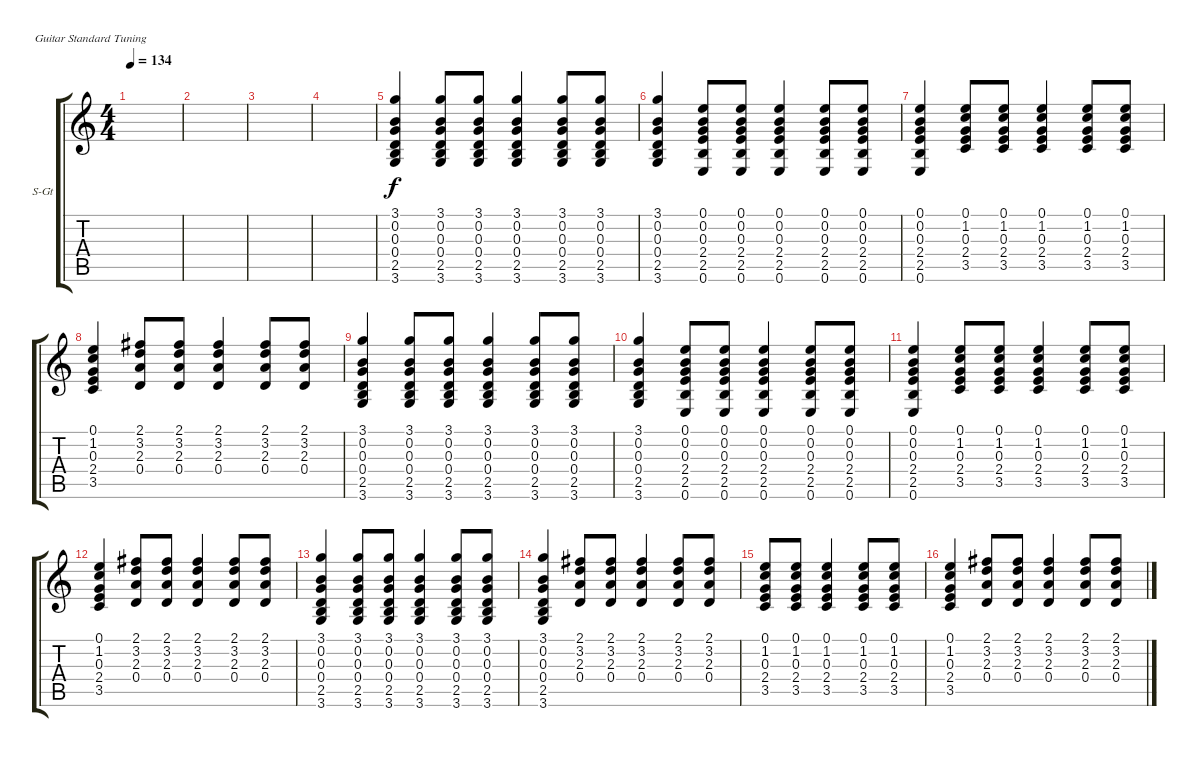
\defaultSystemsLayout 4
\bracketExtendMode groupsimilarinstruments
\firstSystemTrackNameOrientation horizontal
\otherSystemsTrackNameOrientation horizontal
\track ("Acustica" "S-Gt") {instrument acousticguitarsteel}
\staff {score tabs}
\tuning (E4 B3 G3 D3 A2 E2)
\ts (4 4)
\tempo 134
\clef g2
\scale
0.485477
\ks c
|
\scale
0.257261 |
\scale
0.257261 |
\scale
0.333333 |
\scale
0.333333 (3.1 0.2 0.3 0.4 2.5 3.6).4 (3.1 0.2 0.3 0.4 2.5 3.6).8 (3.1 0.2 0.3 0.4 2.5 3.6).8 (3.1 0.2 0.3 0.4 2.5 3.6).4 (3.1 0.2 0.3 0.4 2.5 3.6).8 (3.1 0.2 0.3 0.4 2.5 3.6).8 |
\scale
0.333333 (3.1 0.2 0.3 0.4 2.5 3.6).4 (0.1 0.2 0.3 2.4 2.5 0.6).8 (0.1 0.2 0.3 2.4 2.5 0.6).8 (0.1 0.2 0.3 2.4 2.5 0.6).4 (0.1 0.2 0.3 2.4 2.5 0.6).8 (0.1 0.2 0.3 2.4 2.5 0.6).8 |
\scale
0.333333 (0.1 0.2 0.3 2.4 2.5 0.6).4 (0.1 1.2 0.3 2.4 3.5).8 (0.1 1.2 0.3 2.4 3.5).8 (0.1 1.2 0.3 2.4 3.5).4 (0.1 1.2 0.3 2.4 3.5).8 (0.1 1.2 0.3 2.4 3.5).8 |
\scale
0.333333 (0.1 1.2 0.3 2.4 3.5).4 (2.1 3.2 2.3 0.4).8 (2.1 3.2 2.3 0.4).8 (2.1 3.2 2.3 0.4).4 (2.1 3.2 2.3 0.4).8 (2.1 3.2 2.3 0.4).8 |
\scale
0.333333 (3.1 0.2 0.3 0.4 2.5 3.6).4 (3.1 0.2 0.3 0.4 2.5 3.6).8 (3.1 0.2 0.3 0.4 2.5 3.6).8 (3.1 0.2 0.3 0.4 2.5 3.6).4 (3.1 0.2 0.3 0.4 2.5 3.6).8 (3.1 0.2 0.3 0.4 2.5 3.6).8 |
\scale
0.333333 (3.1 0.2 0.3 0.4 2.5 3.6).4 (0.1 0.2 0.3 2.4 2.5 0.6).8 (0.1 0.2 0.3 2.4 2.5 0.6).8 (0.1 0.2 0.3 2.4 2.5 0.6).4 (0.1 0.2 0.3 2.4 2.5 0.6).8 (0.1 0.2 0.3 2.4 2.5 0.6).8 |
\scale
0.333333 (0.1 0.2 0.3 2.4 2.5 0.6).4 (0.1 1.2 0.3 2.4 3.5).8 (0.1 1.2 0.3 2.4 3.5).8 (0.1 1.2 0.3 2.4 3.5).4 (0.1 1.2 0.3 2.4 3.5).8 (0.1 1.2 0.3 2.4 3.5).8 |
\scale
0.333333 (0.1 1.2 0.3 2.4 3.5).4 (2.1 3.2 2.3 0.4).8 (2.1 3.2 2.3 0.4).8 (2.1 3.2 2.3 0.4).4 (2.1 3.2 2.3 0.4).8 (2.1 3.2 2.3 0.4).8 |
\scale
0.333333 (3.1 0.2 0.3 0.4 2.5 3.6).4 (3.1 0.2 0.3 0.4 2.5 3.6).8 (3.1 0.2 0.3 0.4 2.5 3.6).8 (3.1 0.2 0.3 0.4 2.5 3.6).4 (3.1 0.2 0.3 0.4 2.5 3.6).8 (3.1 0.2 0.3 0.4 2.5 3.6).8 |
\scale
0.333333 (3.1 0.2 0.3 0.4 2.5 3.6).4 (2.1 3.2 2.3 0.4).8 (2.1 3.2 2.3 0.4).8 (2.1 3.2 2.3 0.4).4 (2.1 3.2 2.3 0.4).8 (2.1 3.2 2.3 0.4).8 |
\scale
0.333333 (0.1 1.2 0.3 2.4 3.5).8 (0.1 1.2 0.3 2.4 3.5).8 (0.1 1.2 0.3 2.4 3.5).4 (0.1 1.2 0.3 2.4 3.5).8 (0.1 1.2 0.3 2.4 3.5).8 |
\scale
0.333333 (0.1 1.2 0.3 2.4 3.5).4 (2.1 3.2 2.3 0.4).8 (2.1 3.2 2.3 0.4).8 (2.1 3.2 2.3 0.4).4 (2.1 3.2 2.3 0.4).8 (2.1 3.2 2.3 0.4).8
